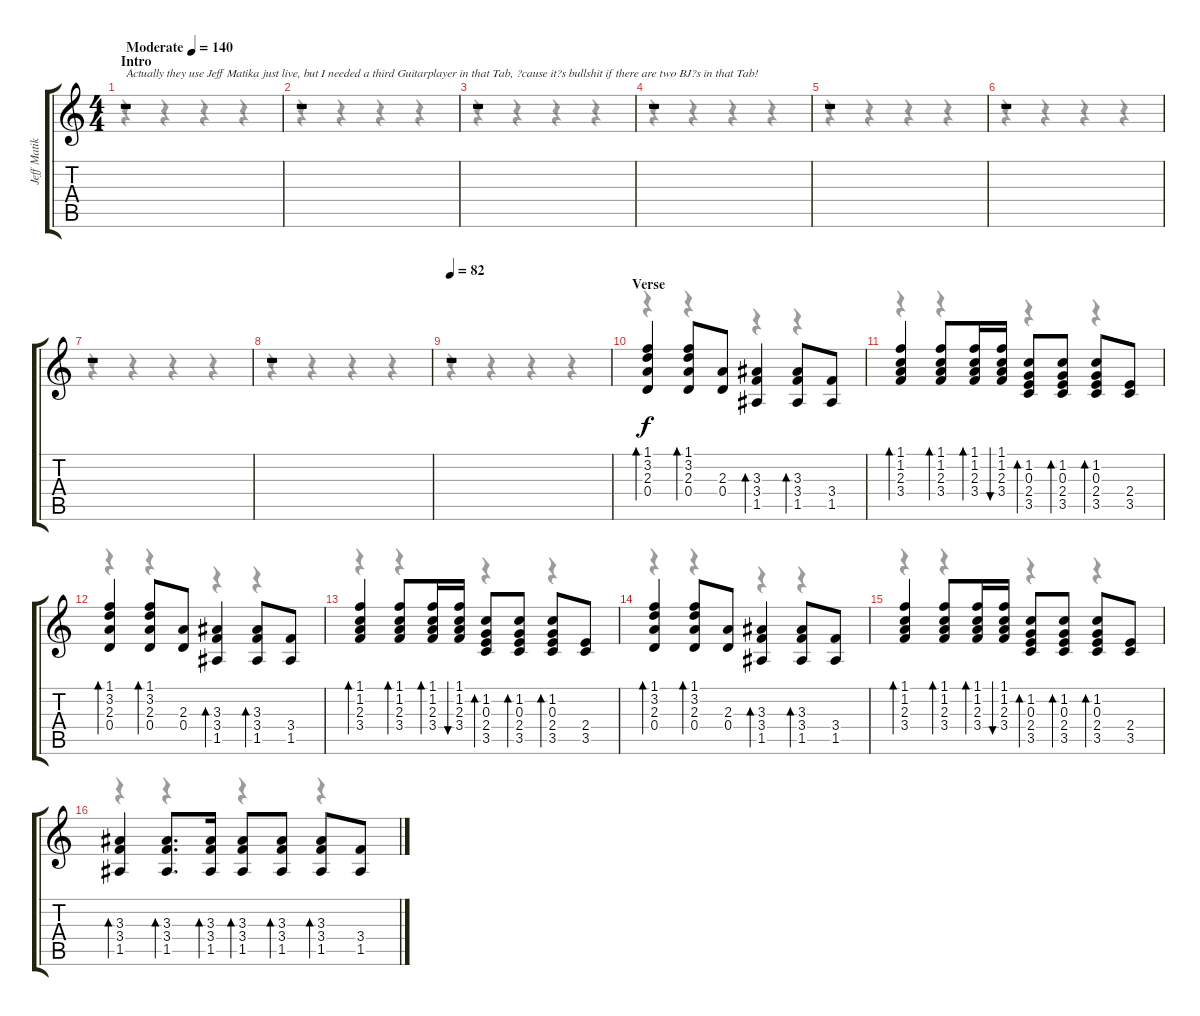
\track ("Jeff Matika (Acoustic Guitar)" "Jeff Matik") {instrument acousticguitarsteel}
\staff {score tabs}
\tuning (E4 B3 G3 D3 A2 E2) {hide}
\voice
\ts (4 4)
\section ("" "Intro")
\tempo (140 "Moderate")
\clef g2
\ks c
r.1{txt "Actually they use Jeff Matika just live, but I needed a third Guitarplayer in that Tab, ?cause it?s bullshit if there are two BJ?s in that Tab!" dy f instrument acousticguitarsteel} |
r.1 |
r.1 |
r.1 |
r.1 |
r.1 |
r.1 |
r.1 |
\tempo 82
r.1 |
\section ("" "Verse ")
(1.1 3.2 2.3 0.4).4{bd 30} (1.1 3.2 2.3 0.4).8{bd 30} (2.3 0.4).8 (3.3 3.4 1.5).4{bd 30} (3.3 3.4 1.5).8{bd 30} (3.4 1.5).8 |
(1.1 1.2 2.3 3.4).4{bd 30} (1.1 1.2 2.3 3.4).8{bd 30} (1.1 1.2 2.3 3.4).16{bd 30} (1.1 1.2 2.3 3.4).16{bu 30} (1.2 0.3 2.4 3.5).8{bd 30} (1.2 0.3 2.4 3.5).8{bd 30} (1.2 0.3 2.4 3.5).8{bd 30} (2.4 3.5).8 |
(1.1 3.2 2.3 0.4).4{bd 30} (1.1 3.2 2.3 0.4).8{bd 30} (2.3 0.4).8 (3.3 3.4 1.5).4{bd 30} (3.3 3.4 1.5).8{bd 30} (3.4 1.5).8 |
(1.1 1.2 2.3 3.4).4{bd 30} (1.1 1.2 2.3 3.4).8{bd 30} (1.1 1.2 2.3 3.4).16{bd 30} (1.1 1.2 2.3 3.4).16{bu 30} (1.2 0.3 2.4 3.5).8{bd 30} (1.2 0.3 2.4 3.5).8{bd 30} (1.2 0.3 2.4 3.5).8{bd 30} (2.4 3.5).8 |
(1.1 3.2 2.3 0.4).4{bd 30} (1.1 3.2 2.3 0.4).8{bd 30} (2.3 0.4).8 (3.3 3.4 1.5).4{bd 30} (3.3 3.4 1.5).8{bd 30} (3.4 1.5).8 |
(1.1 1.2 2.3 3.4).4{bd 30} (1.1 1.2 2.3 3.4).8{bd 30} (1.1 1.2 2.3 3.4).16{bd 30} (1.1 1.2 2.3 3.4).16{bu 30} (1.2 0.3 2.4 3.5).8{bd 30} (1.2 0.3 2.4 3.5).8{bd 30} (1.2 0.3 2.4 3.5).8{bd 30} (2.4 3.5).8 |
(3.3 3.4 1.5).4{bd 30} (3.3 3.4 1.5).8{d bd 30} (3.3 3.4 1.5).16{bd 30} (3.3 3.4 1.5).8{bd 30} (3.3 3.4 1.5).8{bd 30} (3.3 3.4 1.5).8{bd 30} (3.4 1.5).8
\voice
\clef g2
\ottava regular
\simile none
\ks c
r.4{dy f} r.4 r.4 r.4 |
r.4 r.4 r.4 r.4 |
r.4 r.4 r.4 r.4 |
r.4 r.4 r.4 r.4 |
r.4 r.4 r.4 r.4 |
r.4 r.4 r.4 r.4 |
r.4 r.4 r.4 r.4 |
r.4 r.4 r.4 r.4 |
r.4 r.4 r.4 r.4 |
r.4{bd 30} r.4{bd 30} r.4{bd 30} r.4{bd 30} |
r.4{bd 30} r.4{bd 30} r.4{bd 30} r.4{bd 30} |
r.4{bd 30} r.4{bd 30} r.4{bd 30} r.4{bd 30} |
r.4{bd 30} r.4{bd 30} r.4{bd 30} r.4{bd 30} |
r.4{bd 30} r.4{bd 30} r.4{bd 30} r.4{bd 30} |
r.4{bd 30} r.4{bd 30} r.4{bd 30} r.4{bd 30} |
r.4{bd 30} r.4{bd 30} r.4{bd 30} r.4{bd 30}
